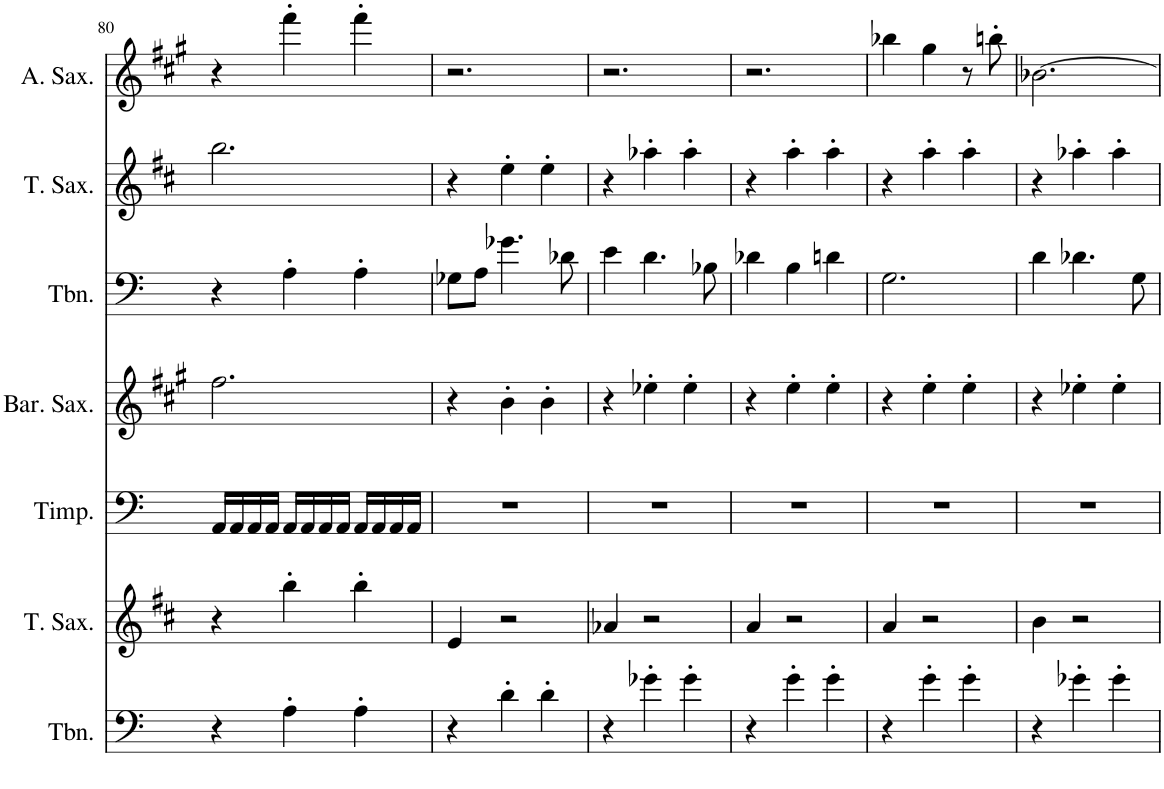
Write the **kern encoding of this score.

**kern	**kern	**kern	**kern	**kern	**kern	**kern
*part7	*part6	*part5	*part4	*part3	*part2	*part1
*staff7	*staff6	*staff5	*staff4	*staff3	*staff2	*staff1
*I"Trombone	*I"Tenor Saxophone	*I"Timpani	*I"Baritone Saxophone	*I"Trombone	*I"Tenor Saxophone	*I"Alto Saxophone
*I'Tbn.	*I'T. Sax.	*I'Timp.	*I'Bar. Sax.	*I'Tbn.	*I'T. Sax.	*I'A. Sax.
!!LO:PB:g=z
*clefF4	*clefG2	*clefF4	*clefG2	*clefF4	*clefG2	*clefG2
*	*Trd8c14	*	*Trd12c21	*	*Trd8c14	*Trd5c9
*k[]	*k[f#c#]	*k[]	*k[f#c#g#]	*k[]	*k[f#c#]	*k[f#c#g#]
*M3/4	*M3/4	*M3/4	*M3/4	*M3/4	*M3/4	*M3/4
=80	=80	=80	=80	=80	=80	=80
4r	4r	16AA/LL	2.ff#\	4r	2.bb\	4r
.	.	16AA/	.	.	.	.
.	.	16AA/	.	.	.	.
.	.	16AA/JJ	.	.	.	.
4A'\	4bb'\	16AA/LL	.	4A'\	.	4fff#'\
.	.	16AA/	.	.	.	.
.	.	16AA/	.	.	.	.
.	.	16AA/JJ	.	.	.	.
4A'\	4bb'\	16AA/LL	.	4A'\	.	4fff#'\
.	.	16AA/	.	.	.	.
.	.	16AA/	.	.	.	.
.	.	16AA/JJ	.	.	.	.
=81	=81	=81	=81	=81	=81	=81
4r	4e/	2.r	4r	8G-X\L	4r	2.r
.	.	.	.	8A\J	.	.
4d'\	2r	.	4b'\	4.g-X\	4ee'\	.
4d'\	.	.	4b'\	.	4ee'\	.
.	.	.	.	8d-X\	.	.
=82	=82	=82	=82	=82	=82	=82
4r	4a-X/	2.r	4r	4e\	4r	2.r
4g-X'\	2r	.	4ee-X'\	4.d\	4aa-X'\	.
4g-'\	.	.	4ee-'\	.	4aa-'\	.
.	.	.	.	8B-X\	.	.
=83	=83	=83	=83	=83	=83	=83
4r	4a/	2.r	4r	4d-X\	4r	2.r
4g'\	2r	.	4ee'\	4B\	4aa'\	.
4g'\	.	.	4ee'\	4dn\	4aa'\	.
=84	=84	=84	=84	=84	=84	=84
4r	4a/	2.r	4r	2.G\	4r	4bb-X\
4g'\	2r	.	4ee'\	.	4aa'\	4gg#\
4g'\	.	.	4ee'\	.	4aa'\	8r
.	.	.	.	.	.	8bbn'\
=85	=85	=85	=85	=85	=85	=85
4r	4b\	2.r	4r	4d\	4r	[2.b-X\
4g-X'\	2r	.	4ee-X'\	4.d-X\	4aa-X'\	.
4g-'\	.	.	4ee-'\	.	4aa-'\	.
.	.	.	.	8G\	.	.
=	=	=	=	=	=	=
*-	*-	*-	*-	*-	*-	*-
